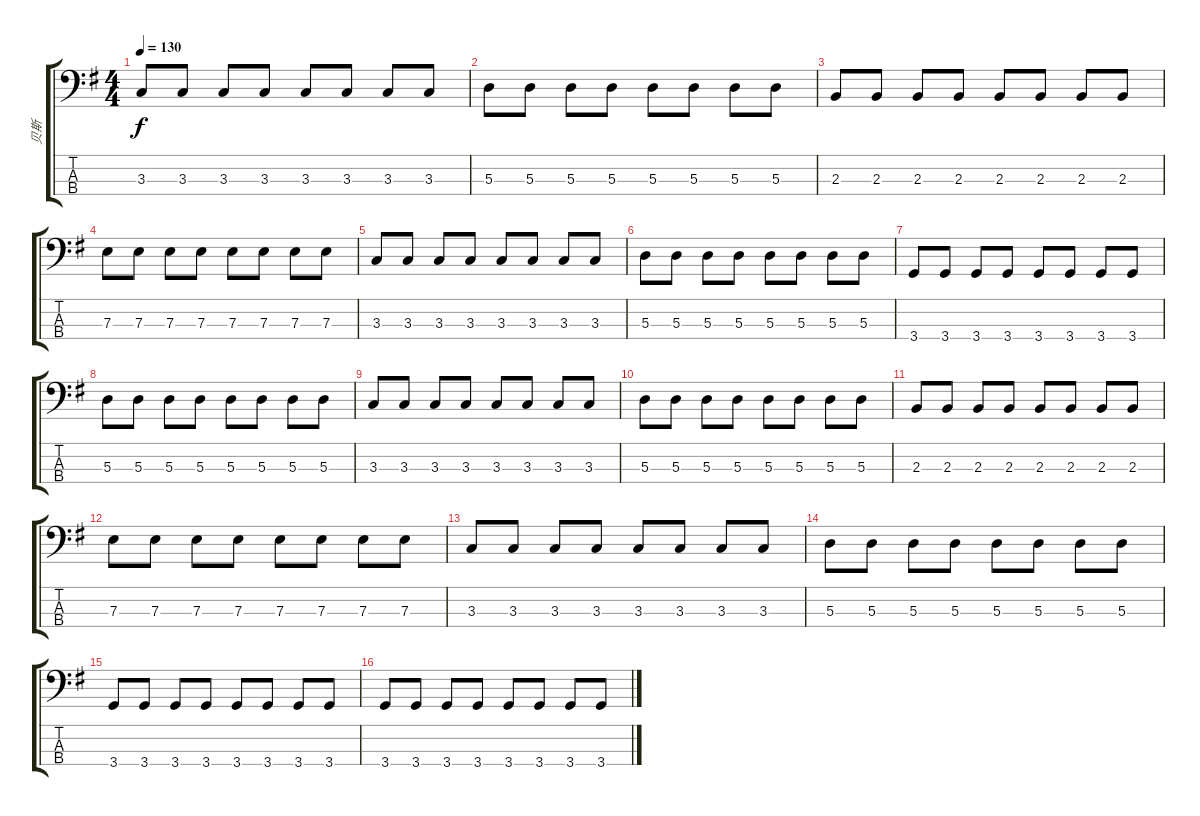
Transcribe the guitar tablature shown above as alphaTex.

\track ("贝斯" "贝斯") {instrument electricbassfinger}
\staff {score tabs}
\tuning (G2 D2 A1 E1) {hide}
\ts (4 4)
\tempo 130
\clef f4
\ks g
3.3.8{dy f} 3.3.8 3.3.8 3.3.8 3.3.8 3.3.8 3.3.8 3.3.8 |
5.3.8 5.3.8 5.3.8 5.3.8 5.3.8 5.3.8 5.3.8 5.3.8 |
2.3.8 2.3.8 2.3.8 2.3.8 2.3.8 2.3.8 2.3.8 2.3.8 |
7.3.8 7.3.8 7.3.8 7.3.8 7.3.8 7.3.8 7.3.8 7.3.8 |
3.3.8 3.3.8 3.3.8 3.3.8 3.3.8 3.3.8 3.3.8 3.3.8 |
5.3.8 5.3.8 5.3.8 5.3.8 5.3.8 5.3.8 5.3.8 5.3.8 |
3.4.8 3.4.8 3.4.8 3.4.8 3.4.8 3.4.8 3.4.8 3.4.8 |
5.3.8 5.3.8 5.3.8 5.3.8 5.3.8 5.3.8 5.3.8 5.3.8 |
3.3.8 3.3.8 3.3.8 3.3.8 3.3.8 3.3.8 3.3.8 3.3.8 |
5.3.8 5.3.8 5.3.8 5.3.8 5.3.8 5.3.8 5.3.8 5.3.8 |
2.3.8 2.3.8 2.3.8 2.3.8 2.3.8 2.3.8 2.3.8 2.3.8 |
7.3.8 7.3.8 7.3.8 7.3.8 7.3.8 7.3.8 7.3.8 7.3.8 |
3.3.8 3.3.8 3.3.8 3.3.8 3.3.8 3.3.8 3.3.8 3.3.8 |
5.3.8 5.3.8 5.3.8 5.3.8 5.3.8 5.3.8 5.3.8 5.3.8 |
3.4.8 3.4.8 3.4.8 3.4.8 3.4.8 3.4.8 3.4.8 3.4.8 |
3.4.8 3.4.8 3.4.8 3.4.8 3.4.8 3.4.8 3.4.8 3.4.8
